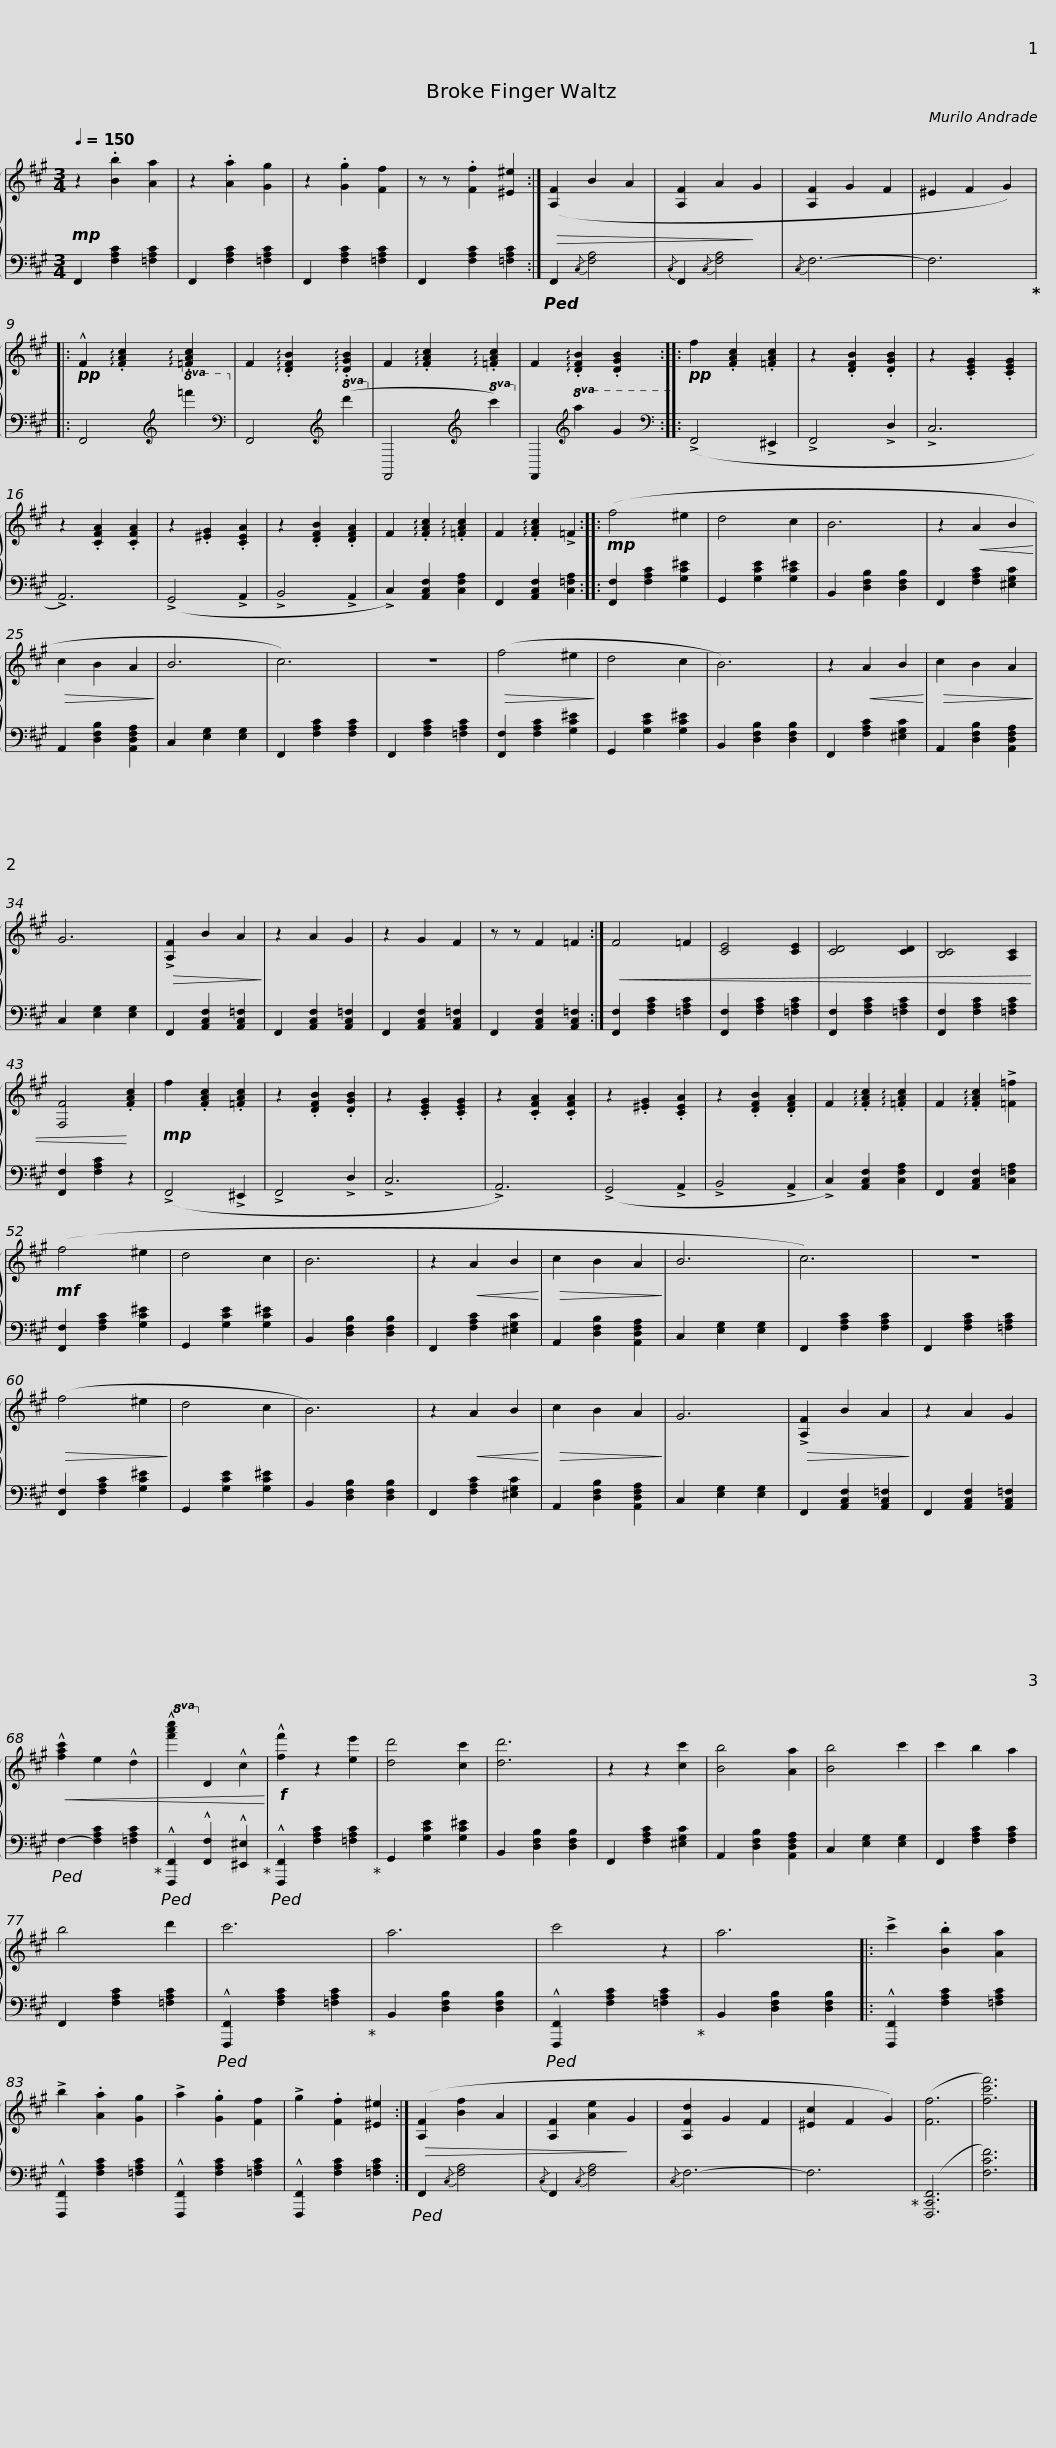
X:1
%%score { 1 | 2 }
L:1/8
Q:1/4=150
M:3/4
I:linebreak $
K:A
V:1 treble
V:2 bass
V:1
!mp! z2 .[Bb]2 [Aa]2 | z2 .[Aa]2 [Gg]2 | z2 .[Gg]2 [Ff]2 | z z .[Ff]2 [^E^e]2 :|!>(! ([A,F]2 B2 A2 | %5
 [A,F]2 A2!>)! G2 | [A,F]2 G2 F2 | ^E2 F2 G2) |:!pp! !^!F2 !arpeggio!.[FAc]2 !arpeggio!.[=FAc]2 |$ F2 !arpeggio!.[DFB]2 !arpeggio!.[DGB]2 | %10
 F2 !arpeggio!.[FAc]2 !arpeggio!.[=FAc]2 | F2 !arpeggio!.[DFB]2 .[DGB]2 ::!pp! f2 .[FAc]2 .[=FAc]2 | z2 .[DFB]2 .[DGB]2 | z2 .[CEG]2 .[CEG]2 | %15
 z2 .[CFA]2 .[CFA]2 | z2 .[^EG]2 .[CEA]2 | z2 .[DFB]2 .[DFA]2 |$ F2 !arpeggio!.[FAc]2 !arpeggio!.[=FAc]2 | F2 !arpeggio!.[FAc]2 !>!=F2 :: %20
!mp! (f4 ^e2 | d4 c2 | B6 | z2!<(! A2 B2!<)! |!>(! c2 B2 A2!>)! | %25
 B6 | c6) | z6 |$!>(! (f4 ^e2!>)! | d4 c2 | %30
 B6) | z2!<(! A2 B2!<)! |!>(! c2 B2 A2!>)! | G6 |!>(! !>![A,F]2 B2 A2!>)! | %35
 z2 A2 G2 | z2 G2 F2 | z z F2 =F2 :|$!<(! F4 =F2 | [CE]4 [CE]2 | %40
 [CD]4 [CD]2 | [B,C]4 [A,C]2 | [F,F]4!<)! .[FAc]2 |!mp! f2 .[FAc]2 .[=FAc]2 | z2 .[DFB]2 .[DGB]2 | %45
 z2 .[CEG]2 .[CEG]2 | z2 .[CFA]2 .[CFA]2 | z2 .[^EG]2 .[CEA]2 |$ z2 .[DFB]2 .[DFA]2 | F2 !arpeggio!.[FAc]2 !arpeggio!.[=FAc]2 | %50
 F2 !arpeggio!.[FAc]2 !>![=F=f]2 |!mf! (f4 ^e2 | d4 c2 | B6 | z2!<(! A2 B2!<)! | %55
!>(! c2 B2 A2!>)! | B6 | c6) |$ z6 |!>(! (f4 ^e2!>)! | %60
 d4 c2 | B6) | z2!<(! A2 B2!<)! |!>(! c2 B2 A2!>)! | G6 | %65
!>(! !>![A,F]2 B2 A2!>)! | z2 A2 G2 |!<(! !^![fac']2 e2 !^!d2 |$!8va(! !^![f'a'c'']2!8va)! d2 !^!c2!<)! |!f! !^![ff']2 z2 [ee']2 | %70
 [dd']4 [cc']2 | [dd']6 | z2 z2 [cc']2 | [Bb]4 [Aa]2 | [Bb]4 c'2 | %75
 c'2 b2 a2 | b4 d'2 | c'6 |$ a6 | c'4 z2 | %80
 a6 |: !>!c'2 .[Bb]2 [Aa]2 | !>!b2 .[Aa]2 [Gg]2 | !>!a2 .[Gg]2 [Ff]2 | !>!g2 .[Ff]2 [^E^e]2 :| %85
!>(! ([A,F]2 [Bf]2 A2 | [A,F]2 [Ae]2!>)! G2 |$ [A,Fd]2 G2 F2 | [^Ec]2 F2 G2) | ([Ff]6 | %90
 [fc'f']6) |] %91
V:2
 F,,2 [F,A,C]2 [=F,A,C]2 | F,,2 [F,A,C]2 [=F,A,C]2 | F,,2 [F,A,C]2 [=F,A,C]2 | F,,2 [F,A,C]2 [=F,A,C]2 :|!ped! F,,2-{/C,} [F,A,]4 | %5
{/C,} F,,2{/C,} [F,A,]4 |{/C,} F,6- | F,6!ped-up! |: F,,4[K:treble]!8va(! =f'2!8va)! |$[K:bass] F,,4[K:treble]!8va(! (d'2!8va)! | %10
 F,,4[K:treble]!8va(! c'2)!8va)! | F,,2[K:treble]!8va(! a2 g2!8va)! ::[K:bass] (!>!F,,4 !>!^E,,2 | !>!F,,4 !>!D,2 | !>!C,6 | %15
 !>!A,,6) | (!>!G,,4 !>!A,,2 | !>!B,,4 !>!A,,2 |$ !>!C,2) [A,,C,F,]2 [C,F,A,]2 | F,,2 [A,,C,F,]2 [C,=F,A,]2 :: %20
 [F,,F,]2 [F,A,C]2 [G,C^E]2 | G,,2 [G,CE]2 [G,C^E]2 | B,,2 [D,F,B,]2 [D,F,B,]2 | F,,2 [F,A,C]2 [^E,G,C]2 | A,,2 [D,F,B,]2 [A,,D,F,A,]2 | %25
 C,2 [E,G,]2 [E,G,]2 | F,,2 [F,A,C]2 [F,A,C]2 | F,,2 [F,A,C]2 [=F,A,C]2 |$ [F,,F,]2 [F,A,C]2 [G,C^E]2 | G,,2 [G,CE]2 [G,C^E]2 | %30
 B,,2 [D,F,B,]2 [D,F,B,]2 | F,,2 [F,A,C]2 [^E,G,C]2 | A,,2 [D,F,B,]2 [A,,D,F,A,]2 | C,2 [E,G,]2 [E,G,]2 | F,,2 [A,,C,F,]2 [A,,C,=F,]2 | %35
 F,,2 [A,,C,F,]2 [A,,C,=F,]2 | F,,2 [A,,C,F,]2 [A,,C,=F,]2 | F,,2 [A,,C,F,]2 [A,,C,=F,]2 :|$ [F,,F,]2 [F,A,C]2 [=F,A,C]2 | [F,,F,]2 [F,A,C]2 [=F,A,C]2 | %40
 [F,,F,]2 [F,A,C]2 [=F,A,C]2 | [F,,F,]2 [F,A,C]2 [=F,A,C]2 | [F,,F,]2 [F,A,C]2 z2 | (!>!F,,4 !>!^E,,2 | !>!F,,4 !>!D,2 | %45
 !>!C,6 | !>!A,,6) | (!>!G,,4 !>!A,,2 |$ !>!B,,4 !>!A,,2 | !>!C,2) [A,,C,F,]2 [C,F,A,]2 | %50
 F,,2 [A,,C,F,]2 [C,=F,A,]2 | [F,,F,]2 [F,A,C]2 [G,C^E]2 | G,,2 [G,CE]2 [G,C^E]2 | B,,2 [D,F,B,]2 [D,F,B,]2 | F,,2 [F,A,C]2 [^E,G,C]2 | %55
 A,,2 [D,F,B,]2 [A,,D,F,A,]2 | C,2 [E,G,]2 [E,G,]2 | F,,2 [F,A,C]2 [F,A,C]2 |$ F,,2 [F,A,C]2 [=F,A,C]2 | [F,,F,]2 [F,A,C]2 [G,C^E]2 | %60
 G,,2 [G,CE]2 [G,C^E]2 | B,,2 [D,F,B,]2 [D,F,B,]2 | F,,2 [F,A,C]2 [^E,G,C]2 | A,,2 [D,F,B,]2 [A,,D,F,A,]2 | C,2 [E,G,]2 [E,G,]2 | %65
 F,,2 [A,,C,F,]2 [A,,C,=F,]2 | F,,2 [A,,C,F,]2 [A,,C,=F,]2 |!ped! F,2- [F,A,C]2 [=F,A,C]2!ped-up! |$!ped! !^![F,,,F,,]2 !^![F,,F,]2 !^![^E,,^E,]2!ped-up! |!ped! !^![F,,,F,,]2 [F,A,C]2 [=F,A,C]2!ped-up! | %70
 G,,2 [G,CE]2 [G,C^E]2 | B,,2 [D,F,B,]2 [D,F,B,]2 | F,,2 [F,A,C]2 [^E,G,C]2 | A,,2 [D,F,B,]2 [A,,D,F,A,]2 | C,2 [E,G,]2 [E,G,]2 | %75
 F,,2 [F,A,C]2 [F,A,C]2 | F,,2 [F,A,C]2 [=F,A,C]2 |!ped! !^![F,,,F,,]2 [F,A,C]2 [=F,A,C]2!ped-up! |$ B,,2 [D,F,B,]2 [D,F,B,]2 |!ped! !^![F,,,F,,]2 [F,A,C]2 [=F,A,C]2!ped-up! | %80
 B,,2 [D,F,B,]2 [D,F,B,]2 |: !^![F,,,F,,]2 [F,A,C]2 [=F,A,C]2 | !^![F,,,F,,]2 [F,A,C]2 [=F,A,C]2 | !^![F,,,F,,]2 [F,A,C]2 [=F,A,C]2 | !^![F,,,F,,]2 [F,A,C]2 [=F,A,C]2 :| %85
!ped! F,,2-{/C,} [F,A,]4 |{/C,} F,,2{/C,} [F,A,]4 |${/C,} F,6- | F,6!ped-up! | ([F,,,C,,F,,]6 | %90
 [F,CF]6) |] %91
